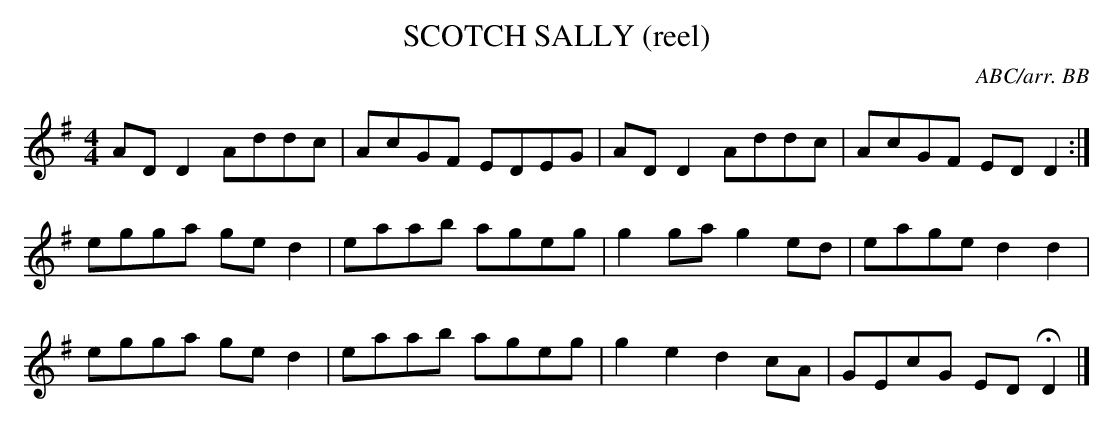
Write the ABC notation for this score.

X:1
T:SCOTCH SALLY (reel)
C:ABC/arr. BB
L:1/8
M:4/4
K:Dmix
ADD2 Addc|AcGF EDEG|ADD2 Addc|AcGF EDD2:|
egga ged2|eaab ageg|g2 ga g2 ed|eage d2 d2|
egga ged2|eaab ageg|g2e2 d2cA|GEcG EDHD2|]
